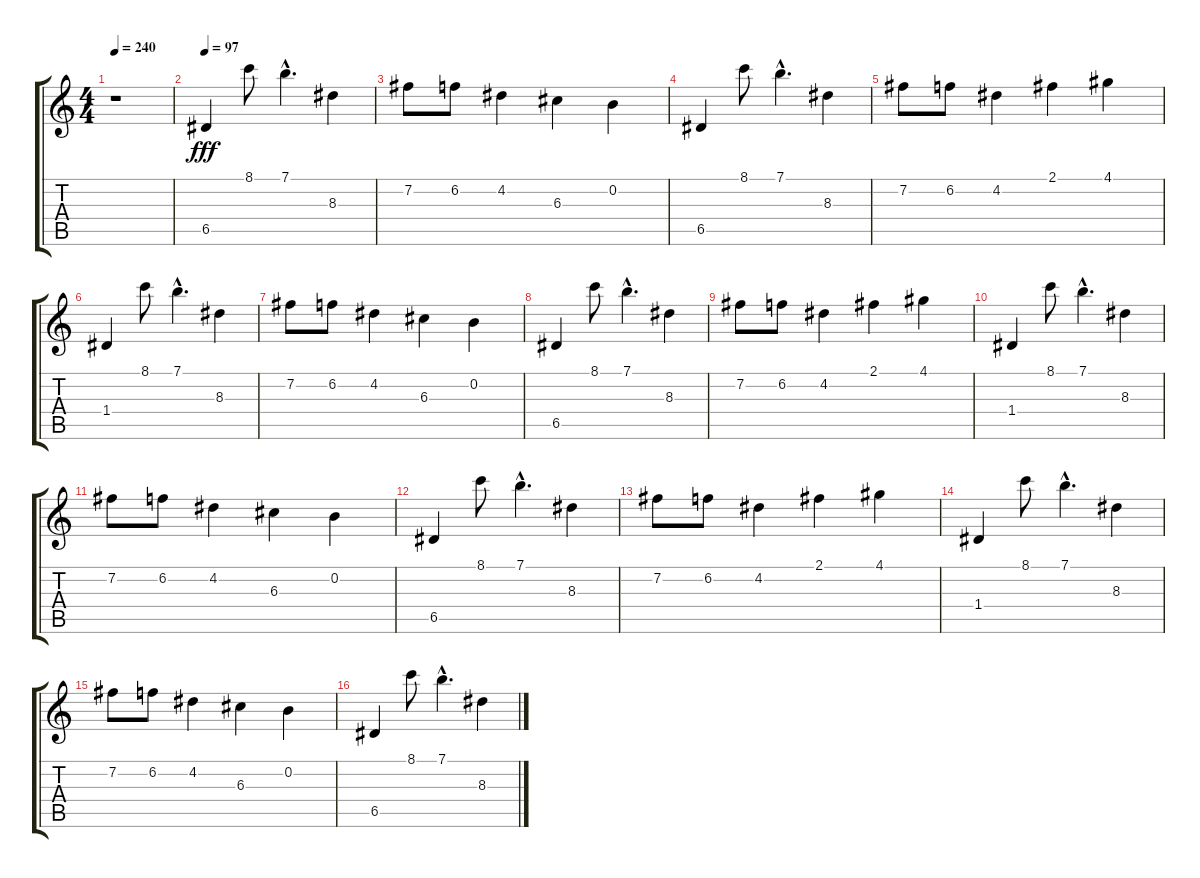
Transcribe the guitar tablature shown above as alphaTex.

\track ("              / High Rhythm Guitar" "          ") {instrument distortionguitar}
\staff {score tabs}
\tuning (E4 B3 G3 D3 A2 E2) {hide}
\ts (4 4)
\tempo 240
\clef g2
\ks c
r.1{dy fff instrument distortionguitar} |
\tempo 97
6.5.4 8.1.8 7.1{hac}.4{d} 8.3.4 |
7.2.8 6.2.8 4.2.4 6.3.4 0.2.4 |
6.5.4 8.1.8 7.1{hac}.4{d} 8.3.4 |
7.2.8 6.2.8 4.2.4 2.1.4 4.1.4 |
1.4.4 8.1.8 7.1{hac}.4{d} 8.3.4 |
7.2.8 6.2.8 4.2.4 6.3.4 0.2.4 |
6.5.4 8.1.8 7.1{hac}.4{d} 8.3.4 |
7.2.8 6.2.8 4.2.4 2.1.4 4.1.4 |
1.4.4 8.1.8 7.1{hac}.4{d} 8.3.4 |
7.2.8 6.2.8 4.2.4 6.3.4 0.2.4 |
6.5.4 8.1.8 7.1{hac}.4{d} 8.3.4 |
7.2.8 6.2.8 4.2.4 2.1.4 4.1.4 |
1.4.4 8.1.8 7.1{hac}.4{d} 8.3.4 |
7.2.8 6.2.8 4.2.4 6.3.4 0.2.4 |
6.5.4 8.1.8 7.1{hac}.4{d} 8.3.4
